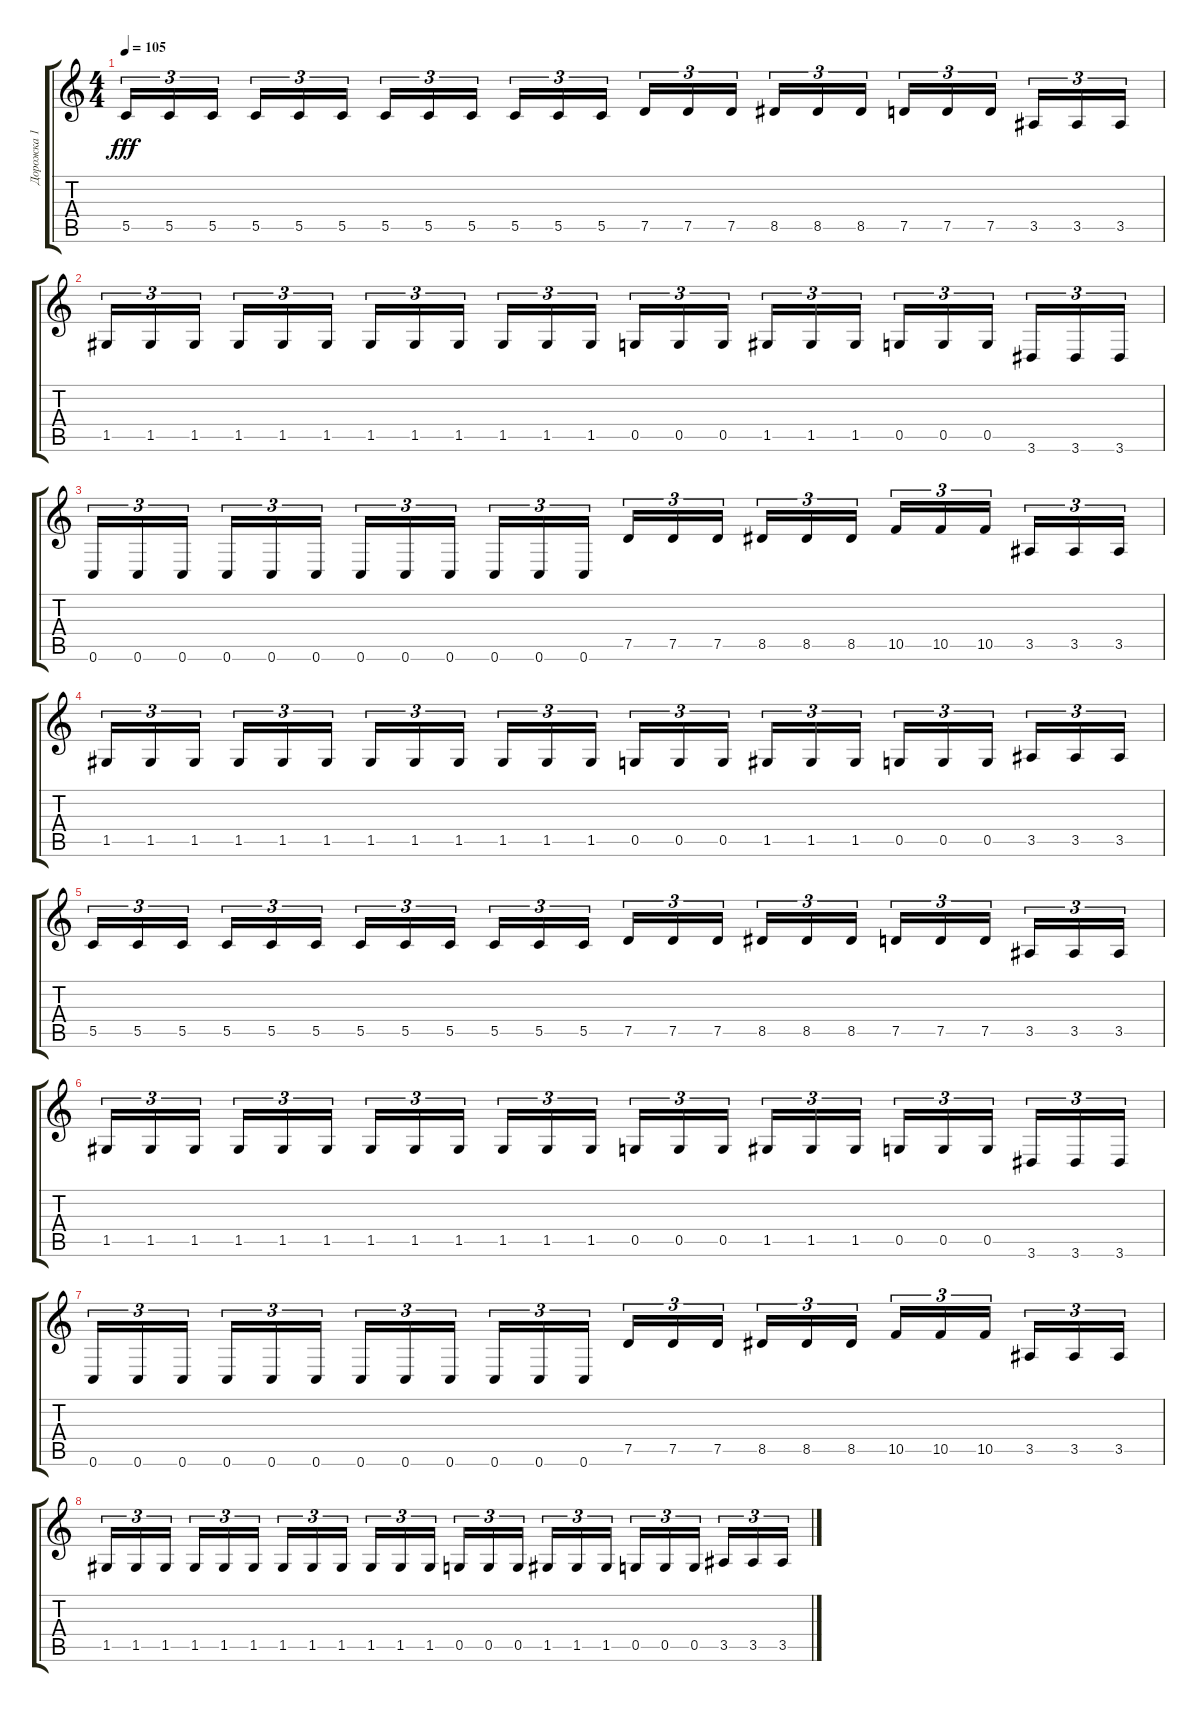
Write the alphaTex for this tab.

\track ("Дорожка 1" "Дорожка 1") {instrument overdrivenguitar}
\staff {score tabs}
\tuning (D4 A3 F3 C3 G2 C2) {hide}
\ts (4 4)
\tempo 105
\clef g2
\ks c
5.5.16{tu (3 2) dy fff} 5.5.16{tu (3 2)} 5.5.16{tu (3 2) beam splitsecondary} 5.5.16{tu (3 2)} 5.5.16{tu (3 2)} 5.5.16{tu (3 2)} 5.5.16{tu (3 2)} 5.5.16{tu (3 2)} 5.5.16{tu (3 2) beam splitsecondary} 5.5.16{tu (3 2)} 5.5.16{tu (3 2)} 5.5.16{tu (3 2)} 7.5.16{tu (3 2)} 7.5.16{tu (3 2)} 7.5.16{tu (3 2) beam splitsecondary} 8.5.16{tu (3 2)} 8.5.16{tu (3 2)} 8.5.16{tu (3 2)} 7.5.16{tu (3 2)} 7.5.16{tu (3 2)} 7.5.16{tu (3 2) beam splitsecondary} 3.5.16{tu (3 2)} 3.5.16{tu (3 2)} 3.5.16{tu (3 2)} |
1.5.16{tu (3 2)} 1.5.16{tu (3 2)} 1.5.16{tu (3 2) beam splitsecondary} 1.5.16{tu (3 2)} 1.5.16{tu (3 2)} 1.5.16{tu (3 2)} 1.5.16{tu (3 2)} 1.5.16{tu (3 2)} 1.5.16{tu (3 2) beam splitsecondary} 1.5.16{tu (3 2)} 1.5.16{tu (3 2)} 1.5.16{tu (3 2)} 0.5.16{tu (3 2)} 0.5.16{tu (3 2)} 0.5.16{tu (3 2) beam splitsecondary} 1.5.16{tu (3 2)} 1.5.16{tu (3 2)} 1.5.16{tu (3 2)} 0.5.16{tu (3 2)} 0.5.16{tu (3 2)} 0.5.16{tu (3 2) beam splitsecondary} 3.6.16{tu (3 2)} 3.6.16{tu (3 2)} 3.6.16{tu (3 2)} |
0.6.16{tu (3 2)} 0.6.16{tu (3 2)} 0.6.16{tu (3 2) beam splitsecondary} 0.6.16{tu (3 2)} 0.6.16{tu (3 2)} 0.6.16{tu (3 2)} 0.6.16{tu (3 2)} 0.6.16{tu (3 2)} 0.6.16{tu (3 2) beam splitsecondary} 0.6.16{tu (3 2)} 0.6.16{tu (3 2)} 0.6.16{tu (3 2)} 7.5.16{tu (3 2)} 7.5.16{tu (3 2)} 7.5.16{tu (3 2) beam splitsecondary} 8.5.16{tu (3 2)} 8.5.16{tu (3 2)} 8.5.16{tu (3 2)} 10.5.16{tu (3 2)} 10.5.16{tu (3 2)} 10.5.16{tu (3 2) beam splitsecondary} 3.5.16{tu (3 2)} 3.5.16{tu (3 2)} 3.5.16{tu (3 2)} |
1.5.16{tu (3 2)} 1.5.16{tu (3 2)} 1.5.16{tu (3 2) beam splitsecondary} 1.5.16{tu (3 2)} 1.5.16{tu (3 2)} 1.5.16{tu (3 2)} 1.5.16{tu (3 2)} 1.5.16{tu (3 2)} 1.5.16{tu (3 2) beam splitsecondary} 1.5.16{tu (3 2)} 1.5.16{tu (3 2)} 1.5.16{tu (3 2)} 0.5.16{tu (3 2)} 0.5.16{tu (3 2)} 0.5.16{tu (3 2) beam splitsecondary} 1.5.16{tu (3 2)} 1.5.16{tu (3 2)} 1.5.16{tu (3 2)} 0.5.16{tu (3 2)} 0.5.16{tu (3 2)} 0.5.16{tu (3 2) beam splitsecondary} 3.5.16{tu (3 2)} 3.5.16{tu (3 2)} 3.5.16{tu (3 2)} |
5.5.16{tu (3 2)} 5.5.16{tu (3 2)} 5.5.16{tu (3 2) beam splitsecondary} 5.5.16{tu (3 2)} 5.5.16{tu (3 2)} 5.5.16{tu (3 2)} 5.5.16{tu (3 2)} 5.5.16{tu (3 2)} 5.5.16{tu (3 2) beam splitsecondary} 5.5.16{tu (3 2)} 5.5.16{tu (3 2)} 5.5.16{tu (3 2)} 7.5.16{tu (3 2)} 7.5.16{tu (3 2)} 7.5.16{tu (3 2) beam splitsecondary} 8.5.16{tu (3 2)} 8.5.16{tu (3 2)} 8.5.16{tu (3 2)} 7.5.16{tu (3 2)} 7.5.16{tu (3 2)} 7.5.16{tu (3 2) beam splitsecondary} 3.5.16{tu (3 2)} 3.5.16{tu (3 2)} 3.5.16{tu (3 2)} |
1.5.16{tu (3 2)} 1.5.16{tu (3 2)} 1.5.16{tu (3 2) beam splitsecondary} 1.5.16{tu (3 2)} 1.5.16{tu (3 2)} 1.5.16{tu (3 2)} 1.5.16{tu (3 2)} 1.5.16{tu (3 2)} 1.5.16{tu (3 2) beam splitsecondary} 1.5.16{tu (3 2)} 1.5.16{tu (3 2)} 1.5.16{tu (3 2)} 0.5.16{tu (3 2)} 0.5.16{tu (3 2)} 0.5.16{tu (3 2) beam splitsecondary} 1.5.16{tu (3 2)} 1.5.16{tu (3 2)} 1.5.16{tu (3 2)} 0.5.16{tu (3 2)} 0.5.16{tu (3 2)} 0.5.16{tu (3 2) beam splitsecondary} 3.6.16{tu (3 2)} 3.6.16{tu (3 2)} 3.6.16{tu (3 2)} |
0.6.16{tu (3 2)} 0.6.16{tu (3 2)} 0.6.16{tu (3 2) beam splitsecondary} 0.6.16{tu (3 2)} 0.6.16{tu (3 2)} 0.6.16{tu (3 2)} 0.6.16{tu (3 2)} 0.6.16{tu (3 2)} 0.6.16{tu (3 2) beam splitsecondary} 0.6.16{tu (3 2)} 0.6.16{tu (3 2)} 0.6.16{tu (3 2)} 7.5.16{tu (3 2)} 7.5.16{tu (3 2)} 7.5.16{tu (3 2) beam splitsecondary} 8.5.16{tu (3 2)} 8.5.16{tu (3 2)} 8.5.16{tu (3 2)} 10.5.16{tu (3 2)} 10.5.16{tu (3 2)} 10.5.16{tu (3 2) beam splitsecondary} 3.5.16{tu (3 2)} 3.5.16{tu (3 2)} 3.5.16{tu (3 2)} |
1.5.16{tu (3 2)} 1.5.16{tu (3 2)} 1.5.16{tu (3 2) beam splitsecondary} 1.5.16{tu (3 2)} 1.5.16{tu (3 2)} 1.5.16{tu (3 2)} 1.5.16{tu (3 2)} 1.5.16{tu (3 2)} 1.5.16{tu (3 2) beam splitsecondary} 1.5.16{tu (3 2)} 1.5.16{tu (3 2)} 1.5.16{tu (3 2)} 0.5.16{tu (3 2)} 0.5.16{tu (3 2)} 0.5.16{tu (3 2) beam splitsecondary} 1.5.16{tu (3 2)} 1.5.16{tu (3 2)} 1.5.16{tu (3 2)} 0.5.16{tu (3 2)} 0.5.16{tu (3 2)} 0.5.16{tu (3 2) beam splitsecondary} 3.5.16{tu (3 2)} 3.5.16{tu (3 2)} 3.5.16{tu (3 2)}
